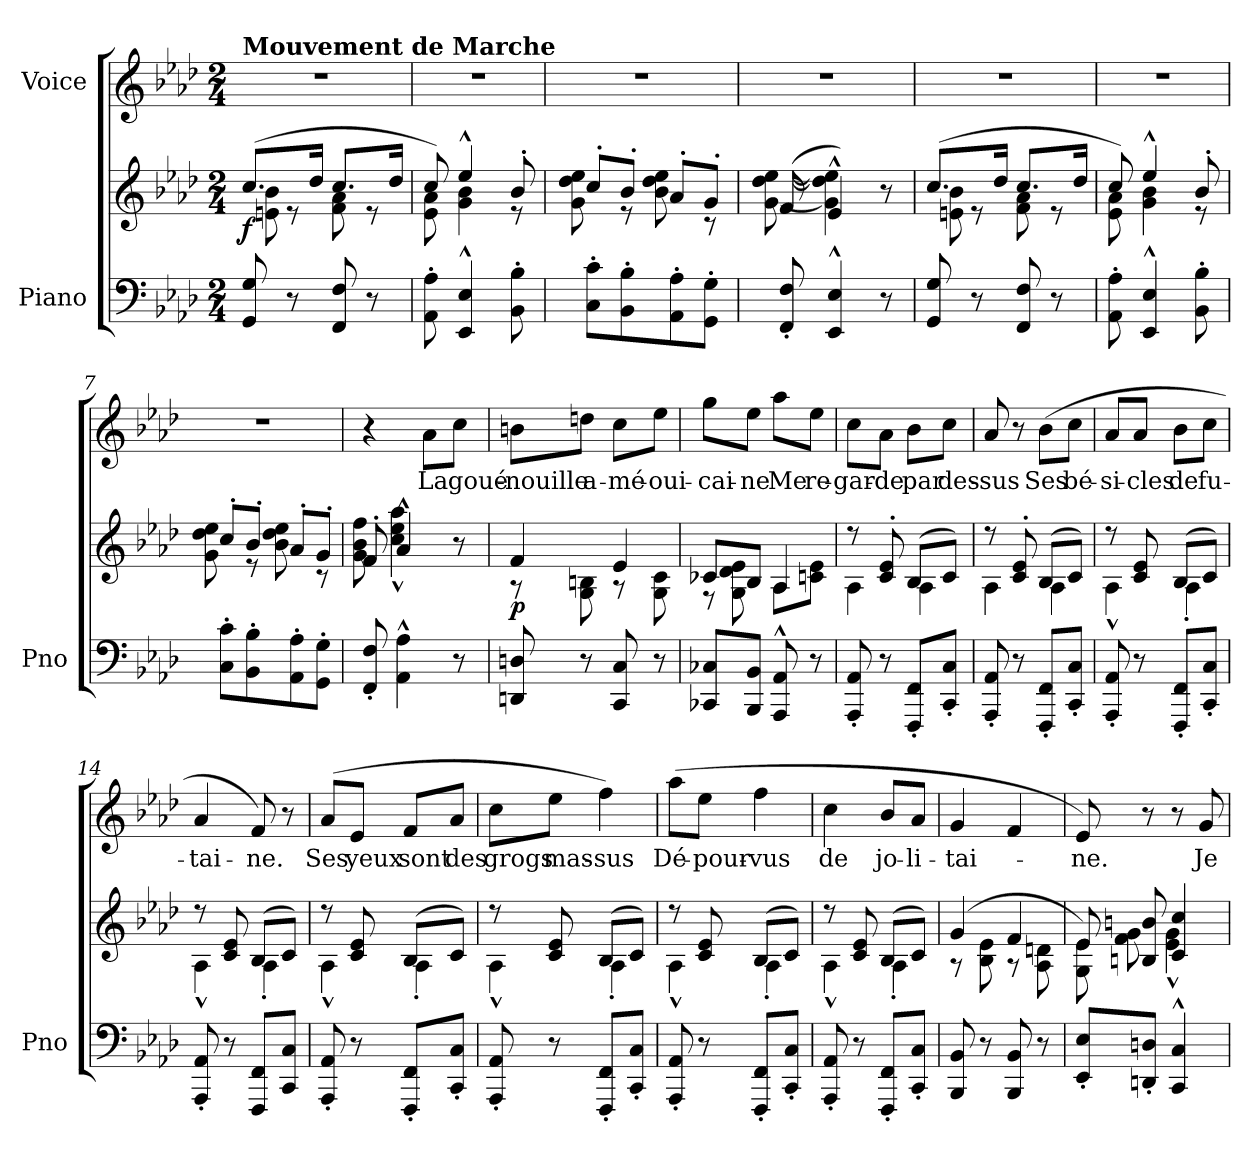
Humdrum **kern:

**kern	**kern	**dynam	**kern	**text
*part2	*part2	*part2	*part1	*part1
*staff3	*staff2	*staff2/3	*staff1	*staff1
*I"Piano	*	*	*I"Voice	*
*I'Pno	*	*	*	*
*clefF4	*clefG2	*	*clefG2	*
*k[b-e-a-d-]	*k[b-e-a-d-]	*	*k[b-e-a-d-]	*
*M2/4	*M2/4	*	*M2/4	*
=1	=1	=1	=1	=1
*	*^	*	*	*
!	!	!	!	!LO:TX:a:B:t=Mouvement de Marche	!
!	!	!	!LO:DY:b	!	!
8GG/ 8G/	(8.cc/L	8en\ 8b-\	f	2r	.
8r	.	8r	.	.	.
.	16dd-/Jk	.	.	.	.
8FF/ 8F/	8.cc/L	8f\ 8a-\	.	.	.
8r	.	8r	.	.	.
.	16dd-/Jk	.	.	.	.
=2	=2	=2	=2	=2	=2
8AA-\' 8A-\'	8cc/)	8e-i\ 8a-\	.	2r	.
4EE-/^^ 4E-/^^	4ee-i^^/	4g\ 4b-\	.	.	.
8BB-\' 8B-\'	8b-'/	8r	.	.	.
=3	=3	=3	=3	=3	=3
8C\' 8c\'L	8cc'/L	8g\ 8dd-\ 8ee-\	.	2r	.
8BB-\' 8B-\'	8b-'/J	8r	.	.	.
8AA-\' 8A-\'	8a-'/L	8b-\ 8dd-\ 8ee-\	.	.	.
8GG\' 8G\'J	8g'/J	8r	.	.	.
=4	=4	=4	=4	=4	=4
8FF/' 8F/'	(<8f/	[8g\ [>8dd-\ [>8ee-\	.	2r	.
4EE-/^^ 4E-/^^	4e-^^/)	4g\] 4dd-\] 4ee-\]	.	.	.
8r	8r	8ryy	.	.	.
!!LO:LB:g=z
=5	=5	=5	=5	=5	=5
8GG/ 8G/	(8.cc/L	8en\ 8b-\	.	2r	.
8r	.	8r	.	.	.
.	16dd-/Jk	.	.	.	.
8FF/ 8F/	8.cc/L	8f\ 8a-\	.	.	.
8r	.	8r	.	.	.
.	16dd-/Jk	.	.	.	.
=6	=6	=6	=6	=6	=6
8AA-\' 8A-\'	8cc/)	8e-i\ 8a-\	.	2r	.
4EE-/^^ 4E-/^^	4ee-i^^/	4g\ 4b-\	.	.	.
8BB-\' 8B-\'	8b-'/	8r	.	.	.
=7	=7	=7	=7	=7	=7
8C\' 8c\'L	8cc'/L	8g\ 8dd-\ 8ee-\	.	2r	.
8BB-\' 8B-\'	8b-'/J	8r	.	.	.
8AA-\' 8A-\'	8a-'/L	8b-\ 8dd-\ 8ee-\	.	.	.
8GG\' 8G\'J	8g'/J	8r	.	.	.
=8	=8	=8	=8	=8	=8
8FF/' 8F/'	8f'</	8g\ 8b-\ 8ff\	.	4r	.
4AA-\^^ 4A-\^^	4a-^^/	4cc\^^ 4ee-\^^ 4aa-\^^	.	.	.
!	!	!	!	!	!LO:LY:b
.	.	.	.	8a-\L	La
!	!	!	!	!	!LO:LY:b
8r	8r	8ryy	.	8cc\J	goué-
!!LO:LB:g=z
=9	=9	=9	=9	=9	=9
!	!	!	!LO:DY:b	!	!LO:LY:b
8DDn/ 8Dn/	4f/	8r	p	8bn\L	-nouille
!	!	!	!	!	!LO:LY:b
8r	.	8G\ 8Bn\	.	8ddn\J	a-
!	!	!	!	!	!LO:LY:b
8CC/ 8C/	4e-/	8r	.	8cc\L	-mé-
!	!	!	!	!	!LO:LY:b
8r	.	8G\ 8c\	.	8ee-\J	-oui-
=10	=10	=10	=10	=10	=10
!	!	!	!	!	!LO:LY:b
8CC-X/ 8C-X/L	8c-X/L	8r	.	8gg\L	-cai-
!	!	!	!	!	!LO:LY:b
8BBB-i/ 8BB-i/J	8B-i/J	8G\ 8d-\ 8e-\	.	8ee-\J	-ne
!	!	!LO:N:head=solid	!	!	!LO:LY:b
8AAA-/^^ 8AA-/^^	4A-/	8A-\L	.	8aa-\L	Me
!	!	!	!	!	!LO:LY:b
8r	.	8cn\ 8e-\J	.	8ee-\J	re-
=11	=11	=11	=11	=11	=11
!	!	!	!	!	!LO:LY:b
8AAA-/' 8AA-/'	8r	4A-\	.	8cc\L	-gar-
!	!	!	!	!	!LO:LY:b
8r	8c/'< 8e-/'<	.	.	8a-\J	-de
!	!	!	!	!	!LO:LY:b
8FFF/' 8FF/'L	(8B-/L	4A-\	.	8b-\L	par
!	!	!	!	!	!LO:LY:b
8CC/' 8C/'J	8c/J)	.	.	8cc\J	des-
=12	=12	=12	=12	=12	=12
!	!	!	!	!	!LO:LY:b
8AAA-/' 8AA-/'	8r	4A-\	.	8a-/	-sus
8r	8c/'< 8e-/'<	.	.	8r	.
!	!	!	!	!	!LO:LY:b
8FFF/' 8FF/'L	(8B-/L	4A-\	.	(8b-\L	Ses
!	!	!	!	!	!LO:LY:b
8CC/' 8C/'J	8c/J)	.	.	8cc\J	bé-
!!LO:LB:g=z
=13	=13	=13	=13	=13	=13
!	!	!	!	!	!LO:LY:b
8AAA-/' 8AA-/'	8r	4A-^^\	.	8a-/L	-si-
!	!	!	!	!	!LO:LY:b
8r	8c/ 8e-/	.	.	8a-/J	-cles
!	!	!	!	!	!LO:LY:b
8FFF/' 8FF/'L	(8B-/L	4A-'\	.	8b-\L	de
!	!	!	!	!	!LO:LY:b
8CC/' 8C/'J	8c/J)	.	.	8cc\J	fu-
=14	=14	=14	=14	=14	=14
!	!	!	!	!	!LO:LY:b
8AAA-/' 8AA-/'	8r	4A-^^\	.	4a-/	-tai-
8r	8c/ 8e-/	.	.	.	.
!	!	!	!	!	!LO:LY:b
8FFF/ 8FF/L	(8B-/L	4A-'\	.	8f/)	-ne.
8CC/ 8C/J	8c/J)	.	.	8r	.
=15	=15	=15	=15	=15	=15
!	!	!	!	!	!LO:LY:b
8AAA-/' 8AA-/'	8r	4A-^^\	.	(8a-/L	Ses
!	!	!	!	!	!LO:LY:b
8r	8c/ 8e-/	.	.	8e-/J	yeux
!	!	!	!	!	!LO:LY:b
8FFF/' 8FF/'L	(8B-/L	4A-'\	.	8f/L	sont
!	!	!	!	!	!LO:LY:b
8CC/' 8C/'J	8c/J)	.	.	8a-/J	des
=16	=16	=16	=16	=16	=16
!	!	!	!	!	!LO:LY:b
8AAA-/' 8AA-/'	8r	4A-^^\	.	8cc\L	grogs
!	!	!	!	!	!LO:LY:b
8r	8c/ 8e-/	.	.	8ee-\J	mas-
!	!	!	!	!	!LO:LY:b
8FFF/' 8FF/'L	(8B-/L	4A-'\	.	4ff\)	-sus
8CC/' 8C/'J	8c/J)	.	.	.	.
=17	=17	=17	=17	=17	=17
!	!	!	!	!	!LO:LY:b
8AAA-/' 8AA-/'	8r	4A-^^\	.	(8aa-\L	Dé-
!	!	!	!	!	!LO:LY:b
8r	8c/ 8e-/	.	.	8ee-\J	-pour-
!	!	!	!	!	!LO:LY:b
8FFF/' 8FF/'L	(8B-/L	4A-'\	.	4ff\	-vus
8CC/' 8C/'J	8c/J)	.	.	.	.
!!LO:PB:g=z
=18	=18	=18	=18	=18	=18
!	!	!	!	!	!LO:LY:b
8AAA-/' 8AA-/'	8r	4A-^^\	.	4cc\	de
8r	8c/ 8e-/	.	.	.	.
!	!	!	!	!	!LO:LY:b
8FFF/' 8FF/'L	(8B-/L	4A-'\	.	8b-/L	jo-
!	!	!	!	!	!LO:LY:b
8CC/' 8C/'J	8c/J)	.	.	8a-/J	-li-
=19	=19	=19	=19	=19	=19
!	!	!	!	!	!LO:LY:b
8BBB-/ 8BB-/	(4g/	8r	.	4g/	-tai-
8r	.	8B-\ 8e-\	.	.	.
8BBB-/ 8BB-/	4f/	8r	.	4f/	.
8r	.	8A-\ 8dn\	.	.	.
=20	=20	=20	=20	=20	=20
!	!	!	!	!	!LO:LY:b
8EE-/' 8E-/'L	8e-/)	8G\ 8e-\	.	8e-/)	-ne.
8DDn/' 8Dn/'J	8Bn/ 8bn/	8f\ 8g\	.	8r	.
4CC/^^ 4C/^^	4c/ 4cc/	4e-\^^ 4g\^^	.	8r	.
!	!	!	!	!	!LO:LY:b
.	.	.	.	8g/	Je
*	*v	*v	*	*	*
=	=	=	=	=
*-	*-	*-	*-	*-
